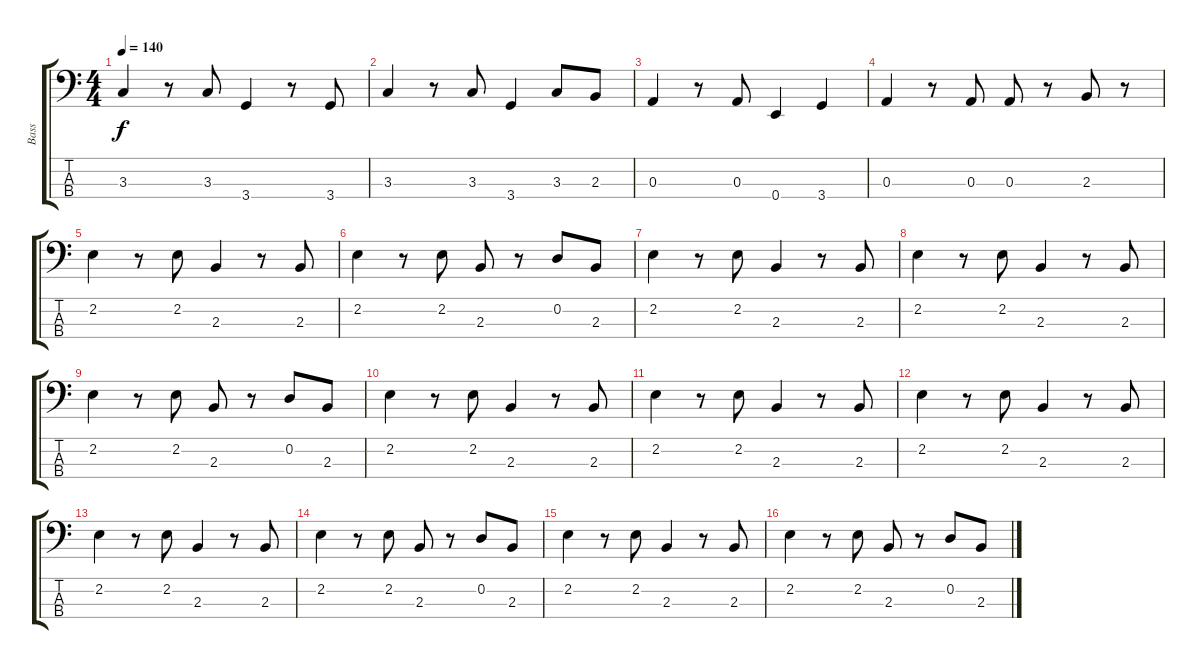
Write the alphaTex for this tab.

\track ("Bass" "Bass") {instrument fretlessbass}
\staff {score tabs}
\tuning (G2 D2 A1 E1) {hide}
\ts (4 4)
\tempo 140
\clef f4
\ks c
3.3.4{dy f} r.8 3.3.8 3.4.4 r.8 3.4.8 |
3.3.4 r.8 3.3.8 3.4.4 3.3.8 2.3.8 |
0.3.4 r.8 0.3.8 0.4.4 3.4.4 |
0.3.4 r.8 0.3.8 0.3.8 r.8 2.3.8 r.8 |
2.2.4 r.8 2.2.8 2.3.4 r.8 2.3.8 |
2.2.4 r.8 2.2.8 2.3.8 r.8 0.2.8 2.3.8 |
2.2.4 r.8 2.2.8 2.3.4 r.8 2.3.8 |
2.2.4 r.8 2.2.8 2.3.4 r.8 2.3.8 |
2.2.4 r.8 2.2.8 2.3.8 r.8 0.2.8 2.3.8 |
2.2.4 r.8 2.2.8 2.3.4 r.8 2.3.8 |
2.2.4 r.8 2.2.8 2.3.4 r.8 2.3.8 |
2.2.4 r.8 2.2.8 2.3.4 r.8 2.3.8 |
2.2.4 r.8 2.2.8 2.3.4 r.8 2.3.8 |
2.2.4 r.8 2.2.8 2.3.8 r.8 0.2.8 2.3.8 |
2.2.4 r.8 2.2.8 2.3.4 r.8 2.3.8 |
2.2.4 r.8 2.2.8 2.3.8 r.8 0.2.8 2.3.8
